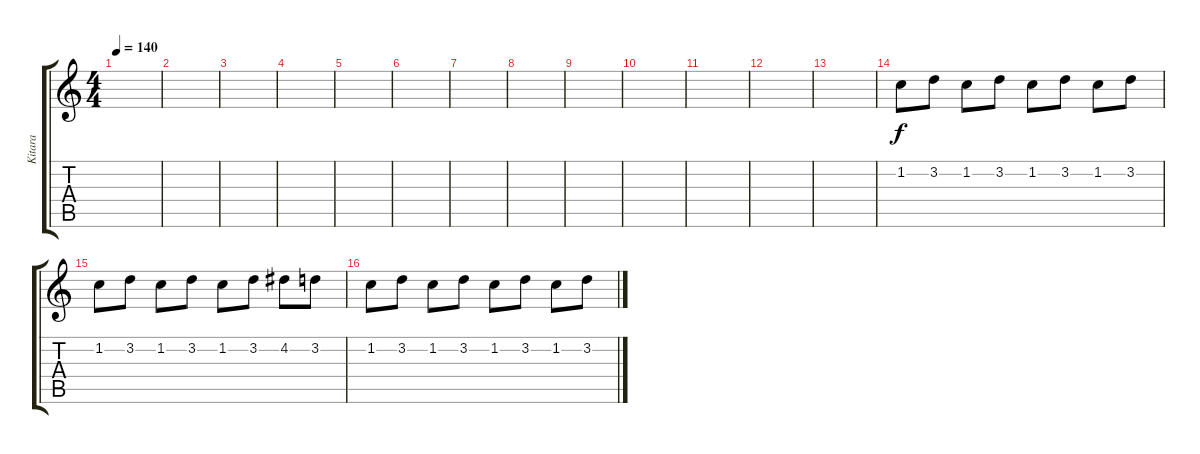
\track ("Kitara" "Kitara") {instrument overdrivenguitar}
\staff {score tabs}
\tuning (E4 B3 G3 D3 A2 E2) {hide}
\ts (4 4)
\tempo 140
\clef g2
\ks c
|
|
|
|
|
|
|
|
|
|
|
|
|
1.2.8 3.2.8 1.2.8 3.2.8 1.2.8 3.2.8 1.2.8 3.2.8 |
1.2.8 3.2.8 1.2.8 3.2.8 1.2.8 3.2.8 4.2.8 3.2.8 |
1.2.8 3.2.8 1.2.8 3.2.8 1.2.8 3.2.8 1.2.8 3.2.8
